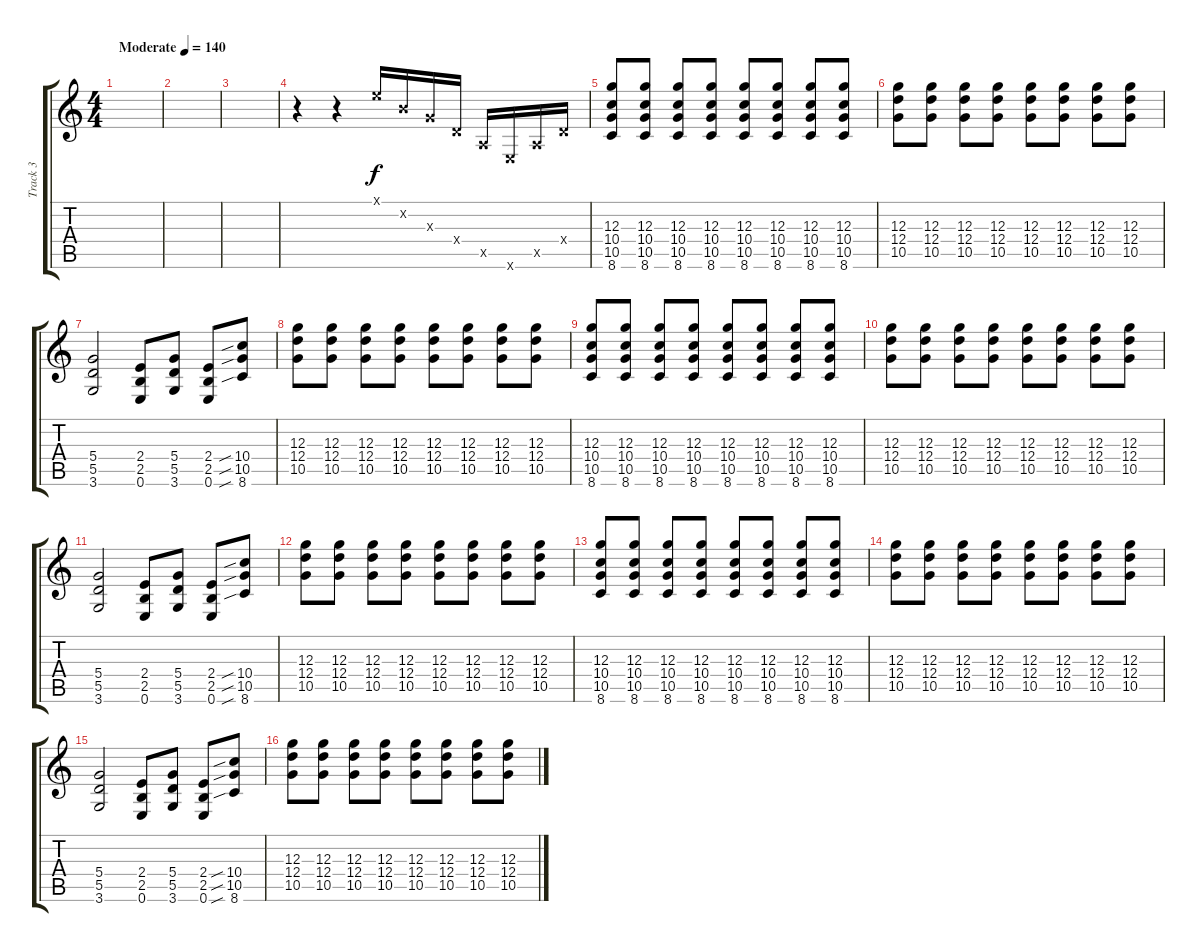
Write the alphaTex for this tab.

\track ("Track 3" "Track 3") {instrument distortionguitar}
\staff {score tabs}
\tuning (E4 B3 G3 D3 A2 E2) {hide}
\ts (4 4)
\tempo (140 "Moderate")
\clef g2
\ks c
|
|
|
r.4 r.4 0.1{x}.16 0.2{x}.16 0.3{x}.16 0.4{x}.16 0.5{x}.16 0.6{x}.16 0.5{x}.16 0.4{x}.16 |
(12.3 10.4 10.5 8.6).8 (12.3 10.4 10.5 8.6).8 (12.3 10.4 10.5 8.6).8 (12.3 10.4 10.5 8.6).8 (12.3 10.4 10.5 8.6).8 (12.3 10.4 10.5 8.6).8 (12.3 10.4 10.5 8.6).8 (12.3 10.4 10.5 8.6).8 |
(12.3 12.4 10.5).8 (12.3 12.4 10.5).8 (12.3 12.4 10.5).8 (12.3 12.4 10.5).8 (12.3 12.4 10.5).8 (12.3 12.4 10.5).8 (12.3 12.4 10.5).8 (12.3 12.4 10.5).8 |
(5.4 5.5 3.6).2 (2.4 2.5 0.6).8 (5.4 5.5 3.6).8 (2.4 2.5 0.6).8 (10.4{sib} 10.5{sib} 8.6{sib}).8 |
(12.3 12.4 10.5).8 (12.3 12.4 10.5).8 (12.3 12.4 10.5).8 (12.3 12.4 10.5).8 (12.3 12.4 10.5).8 (12.3 12.4 10.5).8 (12.3 12.4 10.5).8 (12.3 12.4 10.5).8 |
(12.3 10.4 10.5 8.6).8 (12.3 10.4 10.5 8.6).8 (12.3 10.4 10.5 8.6).8 (12.3 10.4 10.5 8.6).8 (12.3 10.4 10.5 8.6).8 (12.3 10.4 10.5 8.6).8 (12.3 10.4 10.5 8.6).8 (12.3 10.4 10.5 8.6).8 |
(12.3 12.4 10.5).8 (12.3 12.4 10.5).8 (12.3 12.4 10.5).8 (12.3 12.4 10.5).8 (12.3 12.4 10.5).8 (12.3 12.4 10.5).8 (12.3 12.4 10.5).8 (12.3 12.4 10.5).8 |
(5.4 5.5 3.6).2 (2.4 2.5 0.6).8 (5.4 5.5 3.6).8 (2.4 2.5 0.6).8 (10.4{sib} 10.5{sib} 8.6{sib}).8 |
(12.3 12.4 10.5).8 (12.3 12.4 10.5).8 (12.3 12.4 10.5).8 (12.3 12.4 10.5).8 (12.3 12.4 10.5).8 (12.3 12.4 10.5).8 (12.3 12.4 10.5).8 (12.3 12.4 10.5).8 |
(12.3 10.4 10.5 8.6).8 (12.3 10.4 10.5 8.6).8 (12.3 10.4 10.5 8.6).8 (12.3 10.4 10.5 8.6).8 (12.3 10.4 10.5 8.6).8 (12.3 10.4 10.5 8.6).8 (12.3 10.4 10.5 8.6).8 (12.3 10.4 10.5 8.6).8 |
(12.3 12.4 10.5).8 (12.3 12.4 10.5).8 (12.3 12.4 10.5).8 (12.3 12.4 10.5).8 (12.3 12.4 10.5).8 (12.3 12.4 10.5).8 (12.3 12.4 10.5).8 (12.3 12.4 10.5).8 |
(5.4 5.5 3.6).2 (2.4 2.5 0.6).8 (5.4 5.5 3.6).8 (2.4 2.5 0.6).8 (10.4{sib} 10.5{sib} 8.6{sib}).8 |
(12.3 12.4 10.5).8 (12.3 12.4 10.5).8 (12.3 12.4 10.5).8 (12.3 12.4 10.5).8 (12.3 12.4 10.5).8 (12.3 12.4 10.5).8 (12.3 12.4 10.5).8 (12.3 12.4 10.5).8
